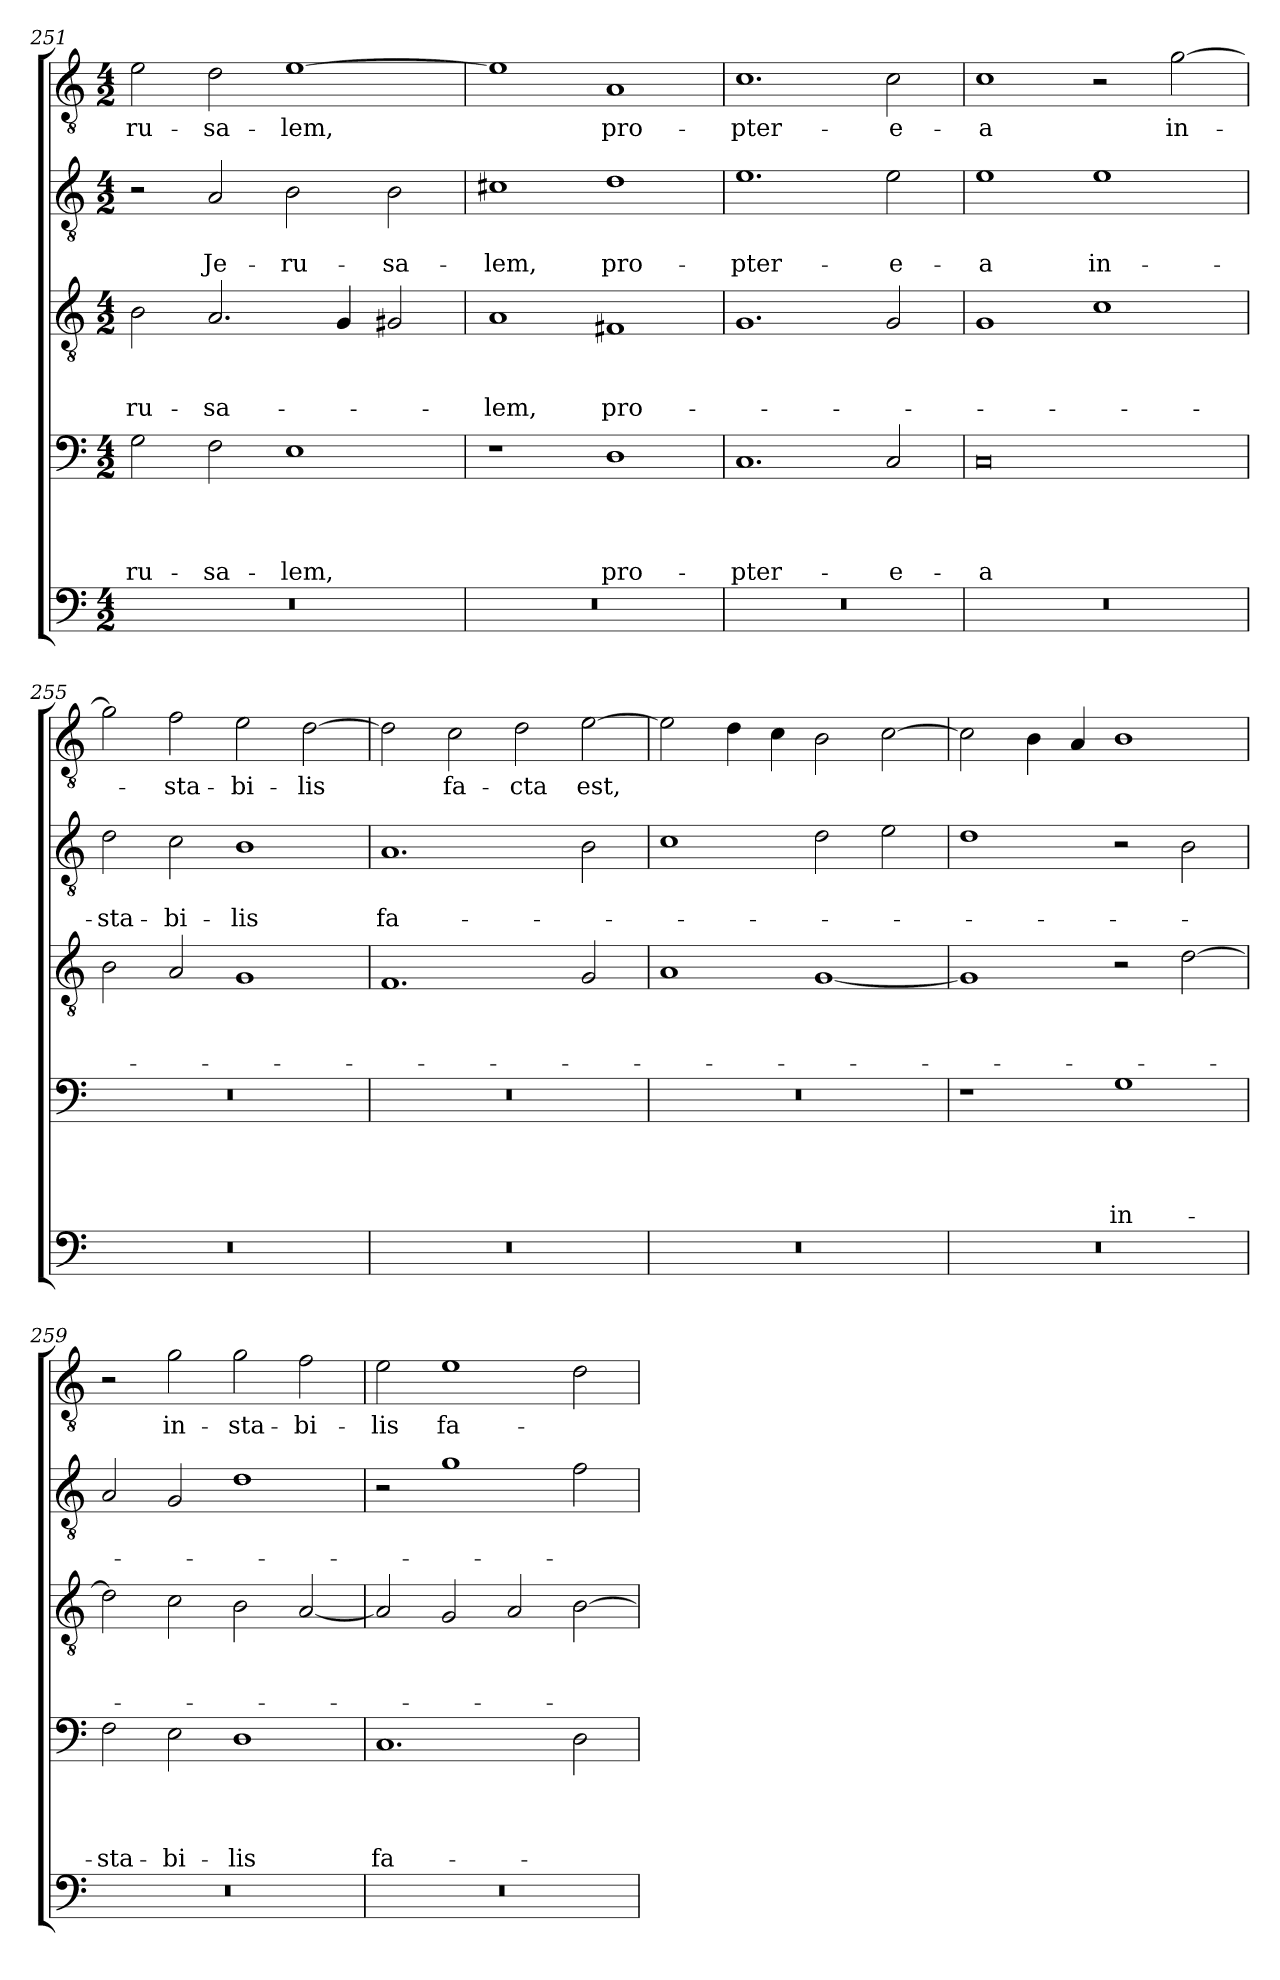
**kern	**kern	**text	**text	**text	**text	**kern	**text	**text	**text	**kern	**text	**text	**kern	**text
*part5	*part4	*part4	*part4	*part4	*part4	*part3	*part3	*part3	*part3	*part2	*part2	*part2	*part1	*part1
*staff5	*staff4	*staff4	*staff4	*staff4	*staff4	*staff3	*staff3	*staff3	*staff3	*staff2	*staff2	*staff2	*staff1	*staff1
!!LO:PB:g=z
*clefF4	*clefF4	*	*	*	*	*clefGv2	*	*	*	*clefGv2	*	*	*clefGv2	*
*k[]	*k[]	*	*	*	*	*k[]	*	*	*	*k[]	*	*	*k[]	*
*C:	*C:	*	*	*	*	*C:	*	*	*	*C:	*	*	*C:	*
*M4/2	*M4/2	*	*	*	*	*M4/2	*	*	*	*M4/2	*	*	*M4/2	*
=251	=251	=251	=251	=251	=251	=251	=251	=251	=251	=251	=251	=251	=251	=251
!	!	!	!	!	!LO:LY:b	!	!	!	!LO:LY:b	!	!	!	!	!LO:LY:b
0r	2G\	.	.	.	-ru-	2B\	.	.	ru-	2r	.	.	2e\	ru-
!	!	!	!	!	!LO:LY:b	!	!	!	!LO:LY:b	!	!	!LO:LY:b	!	!LO:LY:b
.	2F\	.	.	.	-sa-	2.A/	.	.	-sa-	2A/	.	-Je-	2d\	-sa-
!	!	!	!	!	!LO:LY:b	!	!	!	!	!	!	!LO:LY:b	!	!LO:LY:b
.	1E	.	.	.	-lem,	.	.	.	.	2B\	.	-ru-	[>1e	-lem,
.	.	.	.	.	.	4G/	.	.	.	.	.	.	.	.
!	!	!	!	!	!	!	!	!	!	!	!	!LO:LY:b	!	!
.	.	.	.	.	.	2G#X/	.	.	.	2B\	.	-sa-	.	.
=252	=252	=252	=252	=252	=252	=252	=252	=252	=252	=252	=252	=252	=252	=252
!	!	!	!	!	!	!	!	!	!LO:LY:b	!	!	!LO:LY:b	!	!
0r	1r	.	.	.	.	1A	.	.	-lem,	1c#X	.	-lem,	1e]	.
!	!	!	!	!	!LO:LY:b	!	!	!	!LO:LY:b	!	!	!LO:LY:b	!	!LO:LY:b
.	1D	.	.	.	pro-	1F#X	.	.	pro-	1d	.	pro-	1A	pro-
=253	=253	=253	=253	=253	=253	=253	=253	=253	=253	=253	=253	=253	=253	=253
!	!	!	!	!	!LO:LY:b	!	!	!	!	!	!	!LO:LY:b	!	!LO:LY:b
0r	1.C	.	.	.	-pter-	1.G	.	.	.	1.e	.	-pter-	1.c	-pter-
!	!	!	!	!	!LO:LY:b	!	!	!	!	!	!	!LO:LY:b	!	!LO:LY:b
.	2C/	.	.	.	-e-	2G/	.	.	.	2e\	.	-e-	2c\	-e-
=254	=254	=254	=254	=254	=254	=254	=254	=254	=254	=254	=254	=254	=254	=254
!	!	!	!	!	!LO:LY:b:rj	!	!	!	!	!	!	!LO:LY:b:rj	!	!LO:LY:b:rj
0r	0C	.	.	.	-a	1G	.	.	.	1e	.	-a	1c	-a
!	!	!	!	!	!	!	!	!	!	!	!	!LO:LY:b	!	!
.	.	.	.	.	.	1c	.	.	.	1e	.	in-	2r	.
!	!	!	!	!	!	!	!	!	!	!	!	!	!	!LO:LY:b
.	.	.	.	.	.	.	.	.	.	.	.	.	[>2g\	in-
=255	=255	=255	=255	=255	=255	=255	=255	=255	=255	=255	=255	=255	=255	=255
!	!	!	!	!	!	!	!	!	!	!	!	!LO:LY:b	!	!
0r	0r	.	.	.	.	2B\	.	.	.	2d\	.	-sta-	2g\]	.
!	!	!	!	!	!	!	!	!	!	!	!	!LO:LY:b	!	!LO:LY:b
.	.	.	.	.	.	2A/	.	.	.	2c\	.	-bi-	2f\	-sta-
!	!	!	!	!	!	!	!	!	!	!	!	!LO:LY:b	!	!LO:LY:b
.	.	.	.	.	.	1G	.	.	.	1B	.	-lis	2e\	-bi-
!	!	!	!	!	!	!	!	!	!	!	!	!	!	!LO:LY:b
.	.	.	.	.	.	.	.	.	.	.	.	.	[>2d\	-lis
=256	=256	=256	=256	=256	=256	=256	=256	=256	=256	=256	=256	=256	=256	=256
!	!	!	!	!	!	!	!	!	!	!	!	!LO:LY:b	!	!
0r	0r	.	.	.	.	1.F	.	.	.	1.A	.	fa-	2d\]	.
!	!	!	!	!	!	!	!	!	!	!	!	!	!	!LO:LY:b
.	.	.	.	.	.	.	.	.	.	.	.	.	2c\	fa-
!	!	!	!	!	!	!	!	!	!	!	!	!	!	!LO:LY:b
.	.	.	.	.	.	.	.	.	.	.	.	.	2d\	-cta
!	!	!	!	!	!	!	!	!	!	!	!	!	!	!LO:LY:b
.	.	.	.	.	.	2G/	.	.	.	2B\	.	.	[<2e\	est,
!!LO:LB:g=z
=257	=257	=257	=257	=257	=257	=257	=257	=257	=257	=257	=257	=257	=257	=257
0r	0r	.	.	.	.	1A	.	.	.	1c	.	.	2e\]	.
.	.	.	.	.	.	.	.	.	.	.	.	.	4d\	.
.	.	.	.	.	.	.	.	.	.	.	.	.	4c\	.
.	.	.	.	.	.	[<1G	.	.	.	2d\	.	.	2B\	.
.	.	.	.	.	.	.	.	.	.	2e\	.	.	[>2c\	.
=258	=258	=258	=258	=258	=258	=258	=258	=258	=258	=258	=258	=258	=258	=258
0r	1r	.	.	.	.	1G]	.	.	.	1d	.	.	2c\]	.
.	.	.	.	.	.	.	.	.	.	.	.	.	4B\	.
.	.	.	.	.	.	.	.	.	.	.	.	.	4A/	.
!	!	!	!	!	!LO:LY:b	!	!	!	!	!	!	!	!	!
.	1G	.	.	.	in-	2r	.	.	.	2r	.	.	1B	.
.	.	.	.	.	.	[>2d\	.	.	.	2B\	.	.	.	.
=259	=259	=259	=259	=259	=259	=259	=259	=259	=259	=259	=259	=259	=259	=259
!	!	!	!	!	!LO:LY:b	!	!	!	!	!	!	!	!	!
0r	2F\	.	.	.	-sta-	2d\]	.	.	.	2A/	.	.	2r	.
!	!	!	!	!	!LO:LY:b	!	!	!	!	!	!	!	!	!LO:LY:b
.	2E\	.	.	.	-bi-	2c\	.	.	.	2G/	.	.	2g\	in-
!	!	!	!	!	!LO:LY:b	!	!	!	!	!	!	!	!	!LO:LY:b
.	1D	.	.	.	-lis	2B\	.	.	.	1d	.	.	2g\	-sta-
!	!	!	!	!	!	!	!	!	!	!	!	!	!	!LO:LY:b
.	.	.	.	.	.	[<2A/	.	.	.	.	.	.	2f\	-bi-
=260	=260	=260	=260	=260	=260	=260	=260	=260	=260	=260	=260	=260	=260	=260
!	!	!	!	!	!LO:LY:b	!	!	!	!	!	!	!	!	!LO:LY:b
0r	1.C	.	.	.	fa-	2A/]	.	.	.	2r	.	.	2e\	-lis
!	!	!	!	!	!	!	!	!	!	!	!	!	!	!LO:LY:b
.	.	.	.	.	.	2G/	.	.	.	1g	.	.	1e	fa-
.	.	.	.	.	.	2A/	.	.	.	.	.	.	.	.
.	2D\	.	.	.	.	[>2B\	.	.	.	2f\	.	.	2d\	.
=	=	=	=	=	=	=	=	=	=	=	=	=	=	=
*-	*-	*-	*-	*-	*-	*-	*-	*-	*-	*-	*-	*-	*-	*-
